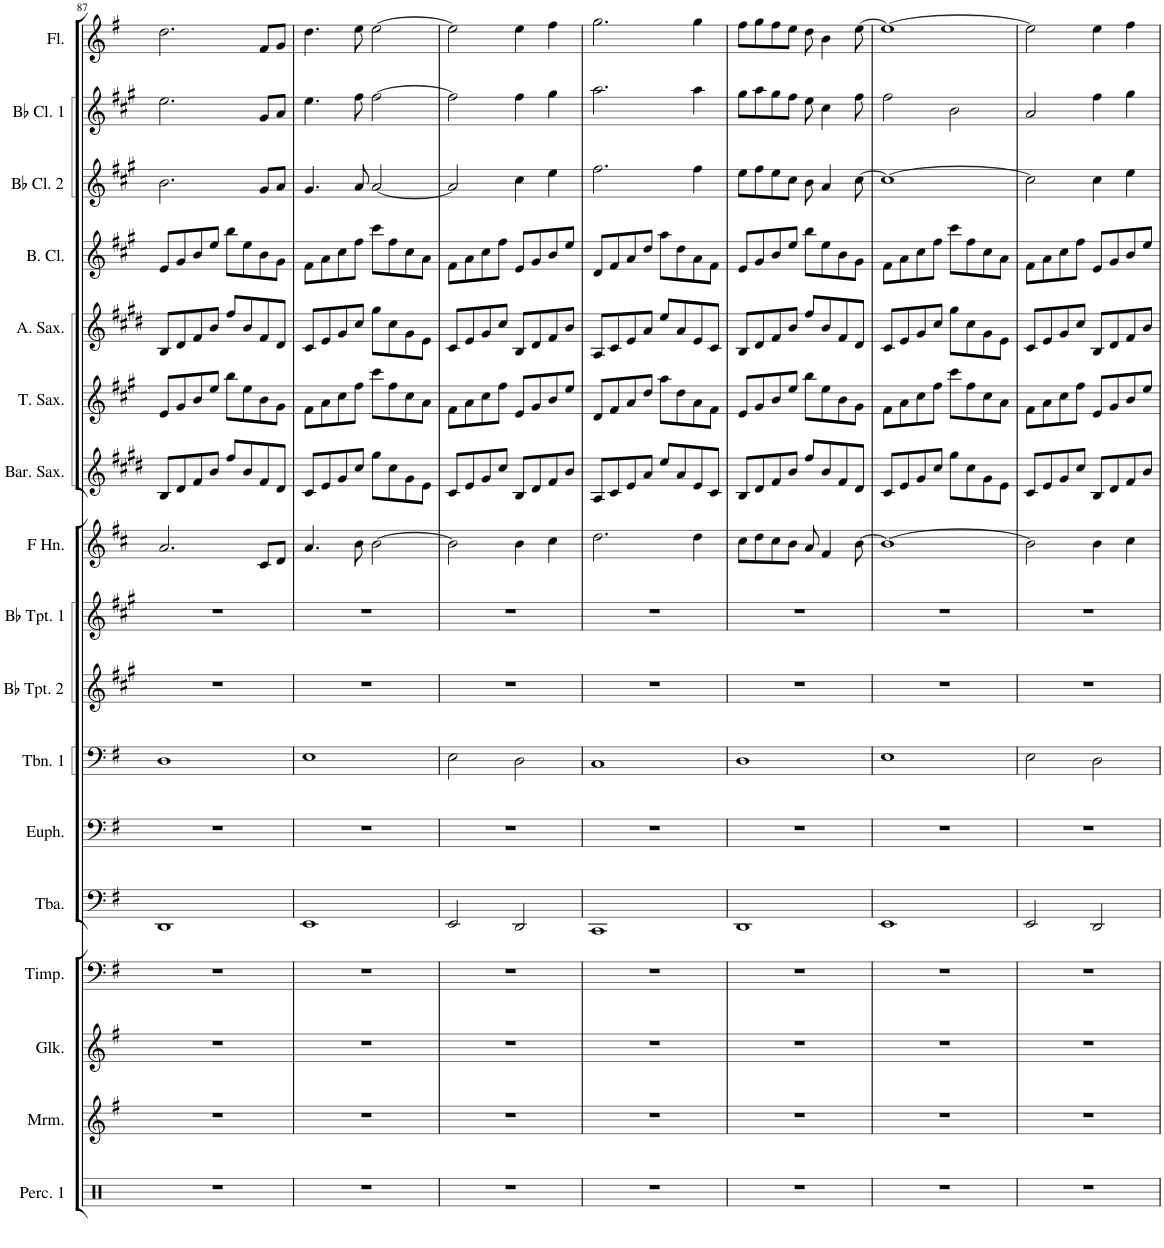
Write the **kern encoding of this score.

**kern	**kern	**kern	**kern	**kern	**kern	**kern	**kern	**kern	**kern	**kern	**kern	**kern	**kern	**kern	**kern	**kern
*part17	*part16	*part15	*part14	*part13	*part12	*part11	*part10	*part9	*part8	*part7	*part6	*part5	*part4	*part3	*part2	*part1
*staff17	*staff16	*staff15	*staff14	*staff13	*staff12	*staff11	*staff10	*staff9	*staff8	*staff7	*staff6	*staff5	*staff4	*staff3	*staff2	*staff1
*I"Percussion 1	*I"Marimba	*I"Glockenspiel	*I"Timpani	*I"Tuba	*I"Euphonium	*I"Trombone	*I"Bb Trumpet 2	*I"Bb Trumpet 1	*I"Horn in F	*I"Baritone Saxophone	*I"Tenor Saxophone	*I"Alto Saxophone	*I"Bass Clarinet	*I"Bb Clarinet 2	*I"Bb Clarinet 1	*I"Flute
*I'Perc. 1	*I'Mrm.	*I'Glk.	*I'Timp.	*I'Tba.	*I'Euph.	*I'Tbn. 1	*I'Bb Tpt. 2	*I'Bb Tpt. 1	*	*I'Bar. Sax.	*I'T. Sax.	*I'A. Sax.	*I'B. Cl.	*I'Bb Cl. 2	*I'Bb Cl. 1	*I'Fl.
!!LO:PB:g=z
*clefX	*clefG2	*clefG2	*clefF4	*clefF4	*clefF4	*clefF4	*clefG2	*clefG2	*clefG2	*clefG2	*clefG2	*clefG2	*clefG2	*clefG2	*clefG2	*clefG2
*	*	*Trd-14c-24	*	*	*	*	*Trd1c2	*Trd1c2	*Trd4c7	*Trd12c21	*Trd8c14	*Trd5c9	*Trd8c14	*Trd1c2	*Trd1c2	*
*k[]	*k[f#]	*k[f#]	*k[f#]	*k[f#]	*k[f#]	*k[f#]	*k[f#c#g#]	*k[f#c#g#]	*k[f#c#]	*k[f#c#g#d#]	*k[f#c#g#]	*k[f#c#g#d#]	*k[f#c#g#]	*k[f#c#g#]	*k[f#c#g#]	*k[f#]
*M4/4	*M4/4	*M4/4	*M4/4	*M4/4	*M4/4	*M4/4	*M4/4	*M4/4	*M4/4	*M4/4	*M4/4	*M4/4	*M4/4	*M4/4	*M4/4	*M4/4
=87	=87	=87	=87	=87	=87	=87	=87	=87	=87	=87	=87	=87	=87	=87	=87	=87
1r	1r	1r	1r	1DD	1r	1D	1r	1r	2.a/	8B/L	8e/L	8B/L	8e/L	2.b\	2.ee\	2.dd\
.	.	.	.	.	.	.	.	.	.	8d#/	8g#/	8d#/	8g#/	.	.	.
.	.	.	.	.	.	.	.	.	.	8f#/	8b/	8f#/	8b/	.	.	.
.	.	.	.	.	.	.	.	.	.	8b/J	8ee/J	8b/J	8ee/J	.	.	.
.	.	.	.	.	.	.	.	.	.	8ff#/L	8bb\L	8ff#/L	8bb\L	.	.	.
.	.	.	.	.	.	.	.	.	.	8b/	8ee\	8b/	8ee\	.	.	.
.	.	.	.	.	.	.	.	.	8c#/L	8f#/	8b\	8f#/	8b\	8g#/L	8g#/L	8f#/L
.	.	.	.	.	.	.	.	.	8d/J	8d#/J	8g#\J	8d#/J	8g#\J	8a/J	8a/J	8g/J
=88	=88	=88	=88	=88	=88	=88	=88	=88	=88	=88	=88	=88	=88	=88	=88	=88
1r	1r	1r	1r	1EE	1r	1E	1r	1r	4.a/	8c#/L	8f#\L	8c#/L	8f#\L	4.g#/	4.ee\	4.dd\
.	.	.	.	.	.	.	.	.	.	8e/	8a\	8e/	8a\	.	.	.
.	.	.	.	.	.	.	.	.	.	8g#/	8cc#\	8g#/	8cc#\	.	.	.
.	.	.	.	.	.	.	.	.	8b\	8cc#/J	8ff#\J	8cc#/J	8ff#\J	8a/	8ff#\	8ee\
.	.	.	.	.	.	.	.	.	[2b\	8gg#\L	8ccc#\L	8gg#\L	8ccc#\L	[2a/	[2ff#\	[2ee\
.	.	.	.	.	.	.	.	.	.	8cc#\	8ff#\	8cc#\	8ff#\	.	.	.
.	.	.	.	.	.	.	.	.	.	8g#\	8cc#\	8g#\	8cc#\	.	.	.
.	.	.	.	.	.	.	.	.	.	8e\J	8a\J	8e\J	8a\J	.	.	.
=89	=89	=89	=89	=89	=89	=89	=89	=89	=89	=89	=89	=89	=89	=89	=89	=89
1r	1r	1r	1r	2EE/	1r	2E\	1r	1r	2b\]	8c#/L	8f#\L	8c#/L	8f#\L	2a/]	2ff#\]	2ee\]
.	.	.	.	.	.	.	.	.	.	8e/	8a\	8e/	8a\	.	.	.
.	.	.	.	.	.	.	.	.	.	8g#/	8cc#\	8g#/	8cc#\	.	.	.
.	.	.	.	.	.	.	.	.	.	8cc#/J	8ff#\J	8cc#/J	8ff#\J	.	.	.
.	.	.	.	2DD/	.	2D\	.	.	4b\	8B/L	8e/L	8B/L	8e/L	4cc#\	4ff#\	4ee\
.	.	.	.	.	.	.	.	.	.	8d#/	8g#/	8d#/	8g#/	.	.	.
.	.	.	.	.	.	.	.	.	4cc#\	8f#/	8b/	8f#/	8b/	4ee\	4gg#\	4ff#\
.	.	.	.	.	.	.	.	.	.	8b/J	8ee/J	8b/J	8ee/J	.	.	.
=90	=90	=90	=90	=90	=90	=90	=90	=90	=90	=90	=90	=90	=90	=90	=90	=90
1r	1r	1r	1r	1CC	1r	1C	1r	1r	2.dd\	8A/L	8d/L	8A/L	8d/L	2.ff#\	2.aa\	2.gg\
.	.	.	.	.	.	.	.	.	.	8c#/	8f#/	8c#/	8f#/	.	.	.
.	.	.	.	.	.	.	.	.	.	8e/	8a/	8e/	8a/	.	.	.
.	.	.	.	.	.	.	.	.	.	8a/J	8dd/J	8a/J	8dd/J	.	.	.
.	.	.	.	.	.	.	.	.	.	8ee/L	8aa\L	8ee/L	8aa\L	.	.	.
.	.	.	.	.	.	.	.	.	.	8a/	8dd\	8a/	8dd\	.	.	.
.	.	.	.	.	.	.	.	.	4dd\	8e/	8a\	8e/	8a\	4ff#\	4aa\	4gg\
.	.	.	.	.	.	.	.	.	.	8c#/J	8f#\J	8c#/J	8f#\J	.	.	.
=91	=91	=91	=91	=91	=91	=91	=91	=91	=91	=91	=91	=91	=91	=91	=91	=91
1r	1r	1r	1r	1DD	1r	1D	1r	1r	8cc#\L	8B/L	8e/L	8B/L	8e/L	8ee\L	8gg#\L	8ff#\L
.	.	.	.	.	.	.	.	.	8dd\	8d#/	8g#/	8d#/	8g#/	8ff#\	8aa\	8gg\
.	.	.	.	.	.	.	.	.	8cc#\	8f#/	8b/	8f#/	8b/	8ee\	8gg#\	8ff#\
.	.	.	.	.	.	.	.	.	8b\J	8b/J	8ee/J	8b/J	8ee/J	8cc#\J	8ff#\J	8ee\J
.	.	.	.	.	.	.	.	.	8a/	8ff#/L	8bb\L	8ff#/L	8bb\L	8b\	8ee\	8dd\
.	.	.	.	.	.	.	.	.	4f#/	8b/	8ee\	8b/	8ee\	4a/	4cc#\	4b\
.	.	.	.	.	.	.	.	.	.	8f#/	8b\	8f#/	8b\	.	.	.
.	.	.	.	.	.	.	.	.	[8b\	8d#/J	8g#\J	8d#/J	8g#\J	[8cc#\	8ff#\	[8ee\
=92	=92	=92	=92	=92	=92	=92	=92	=92	=92	=92	=92	=92	=92	=92	=92	=92
1r	1r	1r	1r	1EE	1r	1E	1r	1r	1b_	8c#/L	8f#\L	8c#/L	8f#\L	1cc#_	2ff#\	1ee_
.	.	.	.	.	.	.	.	.	.	8e/	8a\	8e/	8a\	.	.	.
.	.	.	.	.	.	.	.	.	.	8g#/	8cc#\	8g#/	8cc#\	.	.	.
.	.	.	.	.	.	.	.	.	.	8cc#/J	8ff#\J	8cc#/J	8ff#\J	.	.	.
.	.	.	.	.	.	.	.	.	.	8gg#\L	8ccc#\L	8gg#\L	8ccc#\L	.	2b\	.
.	.	.	.	.	.	.	.	.	.	8cc#\	8ff#\	8cc#\	8ff#\	.	.	.
.	.	.	.	.	.	.	.	.	.	8g#\	8cc#\	8g#\	8cc#\	.	.	.
.	.	.	.	.	.	.	.	.	.	8e\J	8a\J	8e\J	8a\J	.	.	.
=93	=93	=93	=93	=93	=93	=93	=93	=93	=93	=93	=93	=93	=93	=93	=93	=93
1r	1r	1r	1r	2EE/	1r	2E\	1r	1r	2b\]	8c#/L	8f#\L	8c#/L	8f#\L	2cc#\]	2a/	2ee\]
.	.	.	.	.	.	.	.	.	.	8e/	8a\	8e/	8a\	.	.	.
.	.	.	.	.	.	.	.	.	.	8g#/	8cc#\	8g#/	8cc#\	.	.	.
.	.	.	.	.	.	.	.	.	.	8cc#/J	8ff#\J	8cc#/J	8ff#\J	.	.	.
.	.	.	.	2DD/	.	2D\	.	.	4b\	8B/L	8e/L	8B/L	8e/L	4cc#\	4ff#\	4ee\
.	.	.	.	.	.	.	.	.	.	8d#/	8g#/	8d#/	8g#/	.	.	.
.	.	.	.	.	.	.	.	.	4cc#\	8f#/	8b/	8f#/	8b/	4ee\	4gg#\	4ff#\
.	.	.	.	.	.	.	.	.	.	8b/J	8ee/J	8b/J	8ee/J	.	.	.
=	=	=	=	=	=	=	=	=	=	=	=	=	=	=	=	=
*-	*-	*-	*-	*-	*-	*-	*-	*-	*-	*-	*-	*-	*-	*-	*-	*-
